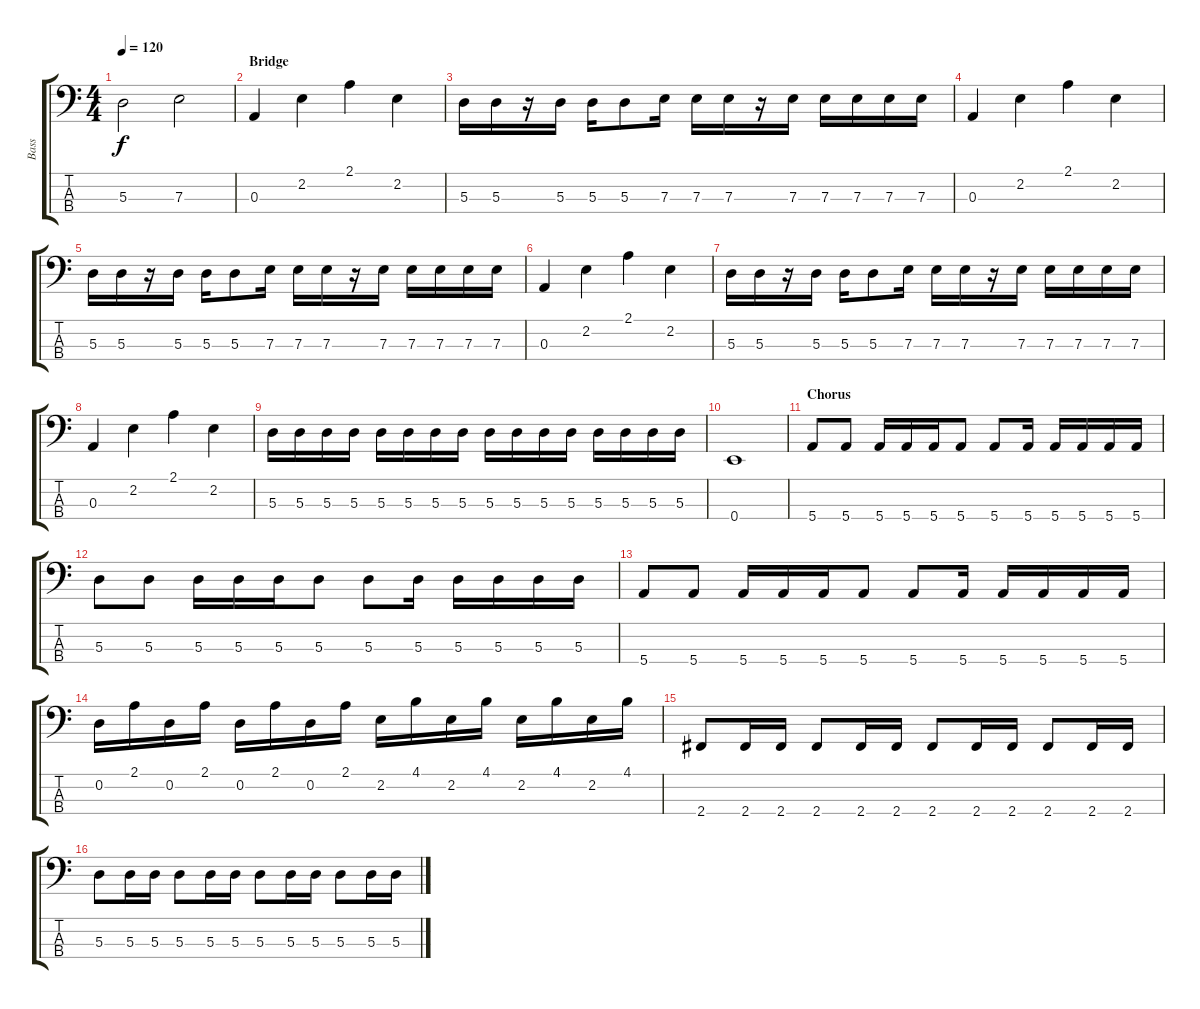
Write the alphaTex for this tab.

\track ("Bass" "Bass") {instrument electricbasspick}
\staff {score tabs}
\tuning (G2 D2 A1 E1) {hide}
\ts (4 4)
\tempo 120
\clef f4
\ks c
5.3.2{dy f} 7.3.2 |
\section ("" "Bridge")
0.3.4 2.2.4 2.1.4 2.2.4 |
5.3.16 5.3.16 r.16 5.3.16 5.3.16 5.3.8 7.3.16 7.3.16 7.3.16 r.16 7.3.16 7.3.16 7.3.16 7.3.16 7.3.16 |
0.3.4 2.2.4 2.1.4 2.2.4 |
5.3.16 5.3.16 r.16 5.3.16 5.3.16 5.3.8 7.3.16 7.3.16 7.3.16 r.16 7.3.16 7.3.16 7.3.16 7.3.16 7.3.16 |
0.3.4 2.2.4 2.1.4 2.2.4 |
5.3.16 5.3.16 r.16 5.3.16 5.3.16 5.3.8 7.3.16 7.3.16 7.3.16 r.16 7.3.16 7.3.16 7.3.16 7.3.16 7.3.16 |
0.3.4 2.2.4 2.1.4 2.2.4 |
5.3.16 5.3.16 5.3.16 5.3.16 5.3.16 5.3.16 5.3.16 5.3.16 5.3.16 5.3.16 5.3.16 5.3.16 5.3.16 5.3.16 5.3.16 5.3.16 |
0.4.1 |
\section ("" "Chorus")
5.4.8 5.4.8 5.4.16 5.4.16 5.4.16 5.4.8 5.4.8 5.4.16 5.4.16 5.4.16 5.4.16 5.4.16 |
5.3.8 5.3.8 5.3.16 5.3.16 5.3.16 5.3.8 5.3.8 5.3.16 5.3.16 5.3.16 5.3.16 5.3.16 |
5.4.8 5.4.8 5.4.16 5.4.16 5.4.16 5.4.8 5.4.8 5.4.16 5.4.16 5.4.16 5.4.16 5.4.16 |
0.2.16 2.1.16 0.2.16 2.1.16 0.2.16 2.1.16 0.2.16 2.1.16 2.2.16 4.1.16 2.2.16 4.1.16 2.2.16 4.1.16 2.2.16 4.1.16 |
2.4.8 2.4.16 2.4.16 2.4.8 2.4.16 2.4.16 2.4.8 2.4.16 2.4.16 2.4.8 2.4.16 2.4.16 |
5.3.8 5.3.16 5.3.16 5.3.8 5.3.16 5.3.16 5.3.8 5.3.16 5.3.16 5.3.8 5.3.16 5.3.16
